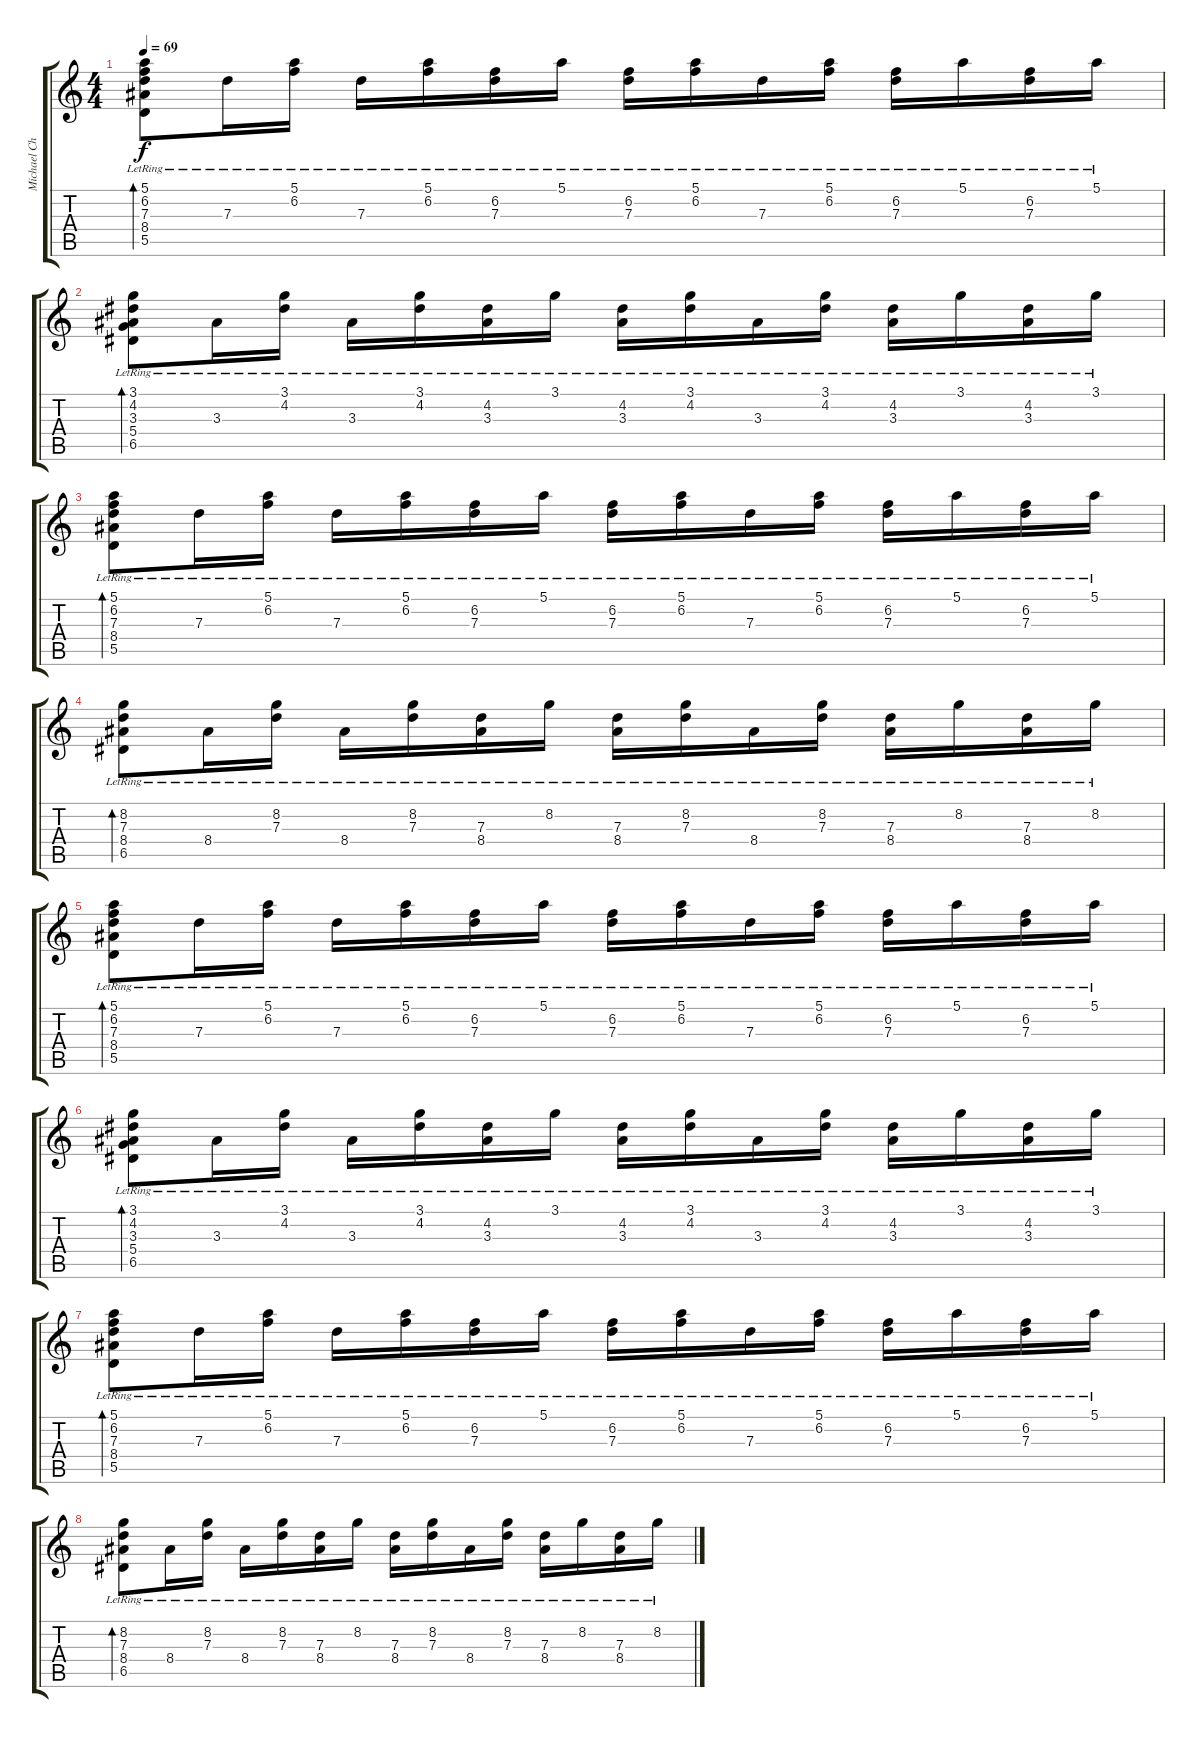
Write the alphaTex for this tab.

\track ("Michael Chaves" "Michael Ch") {instrument electricguitarclean}
\staff {score tabs}
\tuning (E4 B3 G3 D3 A2 E2) {hide}
\ts (4 4)
\tempo 69
\clef g2
\ks c
(5.1{lr} 6.2{lr} 7.3{lr} 8.4{lr} 5.5{lr}).8{bd 120 dy f} 7.3{lr}.16 (5.1{lr} 6.2{lr}).16 7.3{lr}.16 (5.1{lr} 6.2{lr}).16 (6.2{lr} 7.3{lr}).16 5.1{lr}.16 (6.2{lr} 7.3{lr}).16 (5.1{lr} 6.2{lr}).16 7.3{lr}.16 (5.1{lr} 6.2{lr}).16 (6.2{lr} 7.3{lr}).16 5.1{lr}.16 (6.2{lr} 7.3{lr}).16 5.1{lr}.16 |
(3.1{lr} 4.2{lr} 3.3{lr} 5.4{lr} 6.5{lr}).8{bd 120} 3.3{lr}.16 (3.1{lr} 4.2{lr}).16 3.3{lr}.16 (3.1{lr} 4.2{lr}).16 (4.2{lr} 3.3{lr}).16 3.1{lr}.16 (4.2{lr} 3.3{lr}).16 (3.1{lr} 4.2{lr}).16 3.3{lr}.16 (3.1{lr} 4.2{lr}).16 (4.2{lr} 3.3{lr}).16 3.1{lr}.16 (4.2{lr} 3.3{lr}).16 3.1{lr}.16 |
(5.1{lr} 6.2{lr} 7.3{lr} 8.4{lr} 5.5{lr}).8{bd 120} 7.3{lr}.16 (5.1{lr} 6.2{lr}).16 7.3{lr}.16 (5.1{lr} 6.2{lr}).16 (6.2{lr} 7.3{lr}).16 5.1{lr}.16 (6.2{lr} 7.3{lr}).16 (5.1{lr} 6.2{lr}).16 7.3{lr}.16 (5.1{lr} 6.2{lr}).16 (6.2{lr} 7.3{lr}).16 5.1{lr}.16 (6.2{lr} 7.3{lr}).16 5.1{lr}.16 |
(8.2{lr} 7.3{lr} 8.4{lr} 6.5{lr}).8{bd 120} 8.4{lr}.16 (8.2{lr} 7.3{lr}).16 8.4{lr}.16 (8.2{lr} 7.3{lr}).16 (7.3{lr} 8.4{lr}).16 8.2{lr}.16 (7.3{lr} 8.4{lr}).16 (8.2{lr} 7.3{lr}).16 8.4{lr}.16 (8.2{lr} 7.3{lr}).16 (7.3{lr} 8.4{lr}).16 8.2{lr}.16 (7.3{lr} 8.4{lr}).16 8.2{lr}.16 |
(5.1{lr} 6.2{lr} 7.3{lr} 8.4{lr} 5.5{lr}).8{bd 120} 7.3{lr}.16 (5.1{lr} 6.2{lr}).16 7.3{lr}.16 (5.1{lr} 6.2{lr}).16 (6.2{lr} 7.3{lr}).16 5.1{lr}.16 (6.2{lr} 7.3{lr}).16 (5.1{lr} 6.2{lr}).16 7.3{lr}.16 (5.1{lr} 6.2{lr}).16 (6.2{lr} 7.3{lr}).16 5.1{lr}.16 (6.2{lr} 7.3{lr}).16 5.1{lr}.16 |
(3.1{lr} 4.2{lr} 3.3{lr} 5.4{lr} 6.5{lr}).8{bd 120} 3.3{lr}.16 (3.1{lr} 4.2{lr}).16 3.3{lr}.16 (3.1{lr} 4.2{lr}).16 (4.2{lr} 3.3{lr}).16 3.1{lr}.16 (4.2{lr} 3.3{lr}).16 (3.1{lr} 4.2{lr}).16 3.3{lr}.16 (3.1{lr} 4.2{lr}).16 (4.2{lr} 3.3{lr}).16 3.1{lr}.16 (4.2{lr} 3.3{lr}).16 3.1{lr}.16 |
(5.1{lr} 6.2{lr} 7.3{lr} 8.4{lr} 5.5{lr}).8{bd 120} 7.3{lr}.16 (5.1{lr} 6.2{lr}).16 7.3{lr}.16 (5.1{lr} 6.2{lr}).16 (6.2{lr} 7.3{lr}).16 5.1{lr}.16 (6.2{lr} 7.3{lr}).16 (5.1{lr} 6.2{lr}).16 7.3{lr}.16 (5.1{lr} 6.2{lr}).16 (6.2{lr} 7.3{lr}).16 5.1{lr}.16 (6.2{lr} 7.3{lr}).16 5.1{lr}.16 |
(8.2{lr} 7.3{lr} 8.4{lr} 6.5{lr}).8{bd 120} 8.4{lr}.16 (8.2{lr} 7.3{lr}).16 8.4{lr}.16 (8.2{lr} 7.3{lr}).16 (7.3{lr} 8.4{lr}).16 8.2{lr}.16 (7.3{lr} 8.4{lr}).16 (8.2{lr} 7.3{lr}).16 8.4{lr}.16 (8.2{lr} 7.3{lr}).16 (7.3{lr} 8.4{lr}).16 8.2{lr}.16 (7.3{lr} 8.4{lr}).16 8.2{lr}.16
